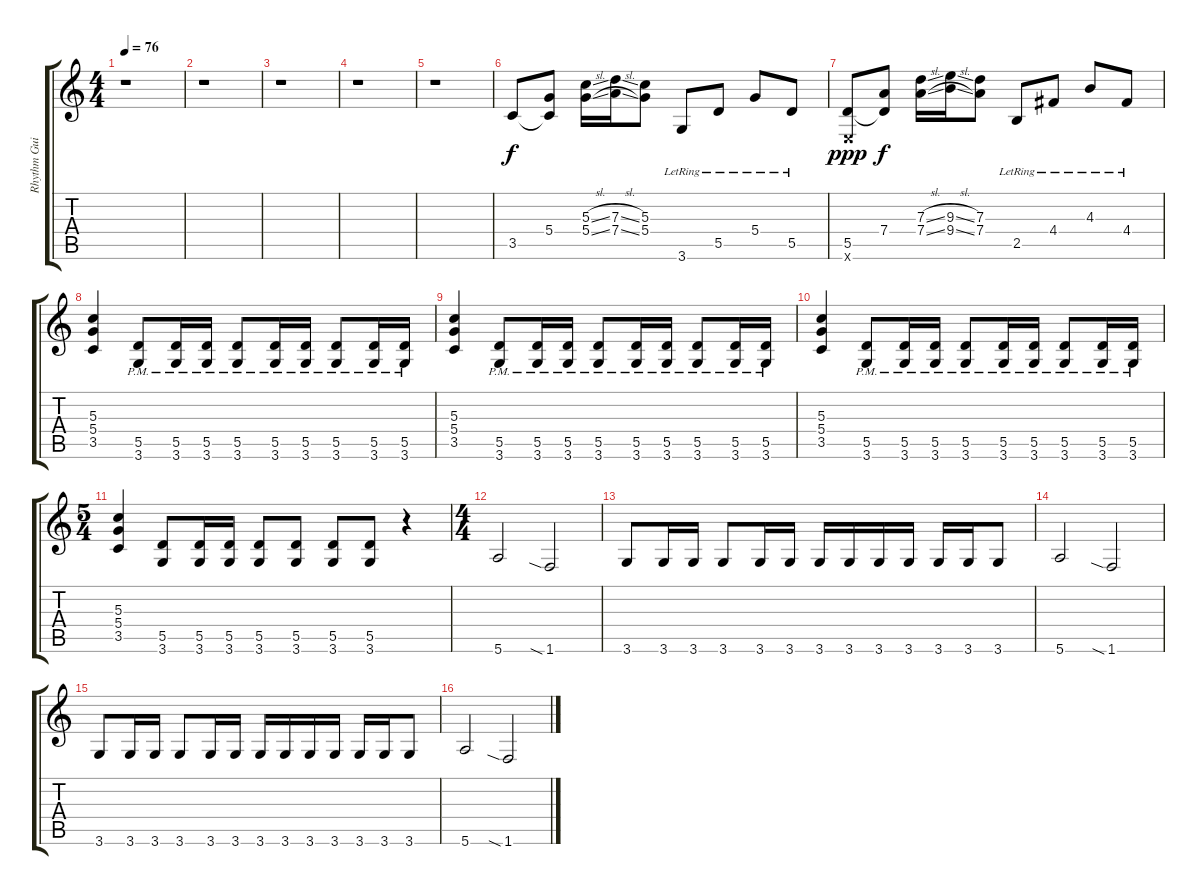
\track ("Rhythm Guitar" "Rhythm Gui") {instrument distortionguitar}
\staff {score tabs}
\tuning (E4 B3 G3 D3 A2 E2) {hide}
\ts (4 4)
\tempo 76
\clef g2
\ks c
r.1{dy mp} |
r.1 |
r.1 |
r.1 |
r.1 |
3.5.8{dy f} (5.4 3.5{t}).8 (5.3{sl} 5.4{sl}).16 (7.3{sl} 7.4{sl}).16 (5.3 5.4).8 3.6{lr}.8 5.5{lr}.8 5.4{lr}.8 5.5{lr}.8 |
(5.5 0.6{x}).8{dy ppp} (7.4 5.5{t}).8{dy f} (7.3{sl} 7.4{sl}).16 (9.3{sl} 9.4{sl}).16 (7.3 7.4).8 2.5{lr}.8 4.4{lr}.8 4.3{lr}.8 4.4{lr}.8 |
(5.3 5.4 3.5).4 (5.5{pm} 3.6{pm}).8 (5.5{pm} 3.6{pm}).16 (5.5{pm} 3.6{pm}).16 (5.5{pm} 3.6{pm}).8 (5.5{pm} 3.6{pm}).16 (5.5{pm} 3.6{pm}).16 (5.5{pm} 3.6{pm}).8 (5.5{pm} 3.6{pm}).16 (5.5{pm} 3.6{pm}).16 |
(5.3 5.4 3.5).4 (5.5{pm} 3.6{pm}).8 (5.5{pm} 3.6{pm}).16 (5.5{pm} 3.6{pm}).16 (5.5{pm} 3.6{pm}).8 (5.5{pm} 3.6{pm}).16 (5.5{pm} 3.6{pm}).16 (5.5{pm} 3.6{pm}).8 (5.5{pm} 3.6{pm}).16 (5.5{pm} 3.6{pm}).16 |
(5.3 5.4 3.5).4 (5.5{pm} 3.6{pm}).8 (5.5{pm} 3.6{pm}).16 (5.5{pm} 3.6{pm}).16 (5.5{pm} 3.6{pm}).8 (5.5{pm} 3.6{pm}).16 (5.5{pm} 3.6{pm}).16 (5.5{pm} 3.6{pm}).8 (5.5{pm} 3.6{pm}).16 (5.5{pm} 3.6{pm}).16 |
\ts (5 4)
(5.3 5.4 3.5).4 (5.5 3.6).8 (5.5 3.6).16 (5.5 3.6).16 (5.5 3.6).8 (5.5 3.6).8 (5.5 3.6).8 (5.5 3.6).8 r.4 |
\ts (4 4)
5.6.2 1.6{sia}.2 |
3.6.8 3.6.16 3.6.16 3.6.8 3.6.16 3.6.16 3.6.16 3.6.16 3.6.16 3.6.16 3.6.16 3.6.16 3.6.8 |
5.6.2 1.6{sia}.2 |
3.6.8 3.6.16 3.6.16 3.6.8 3.6.16 3.6.16 3.6.16 3.6.16 3.6.16 3.6.16 3.6.16 3.6.16 3.6.8 |
5.6.2 1.6{sia}.2
